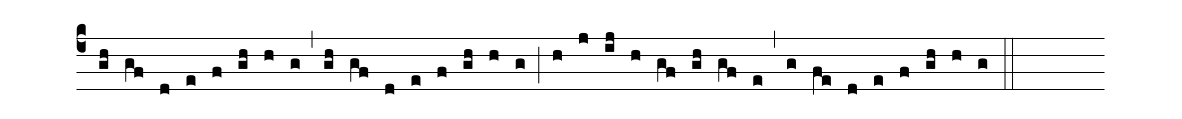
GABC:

mode: 8;
%%
(c4)
(gh) (gf) (d) (e) (f) (gh) (h) (g) (,)
(gh) (gf) (d) (e) (f) (gh) (h) (g) (;)
(h) (j) (ij) (h) (gf) (gh) (gf) (e) (,)
(g) (fe) (d) (e) (f) (gh) (h) (g) (::)
